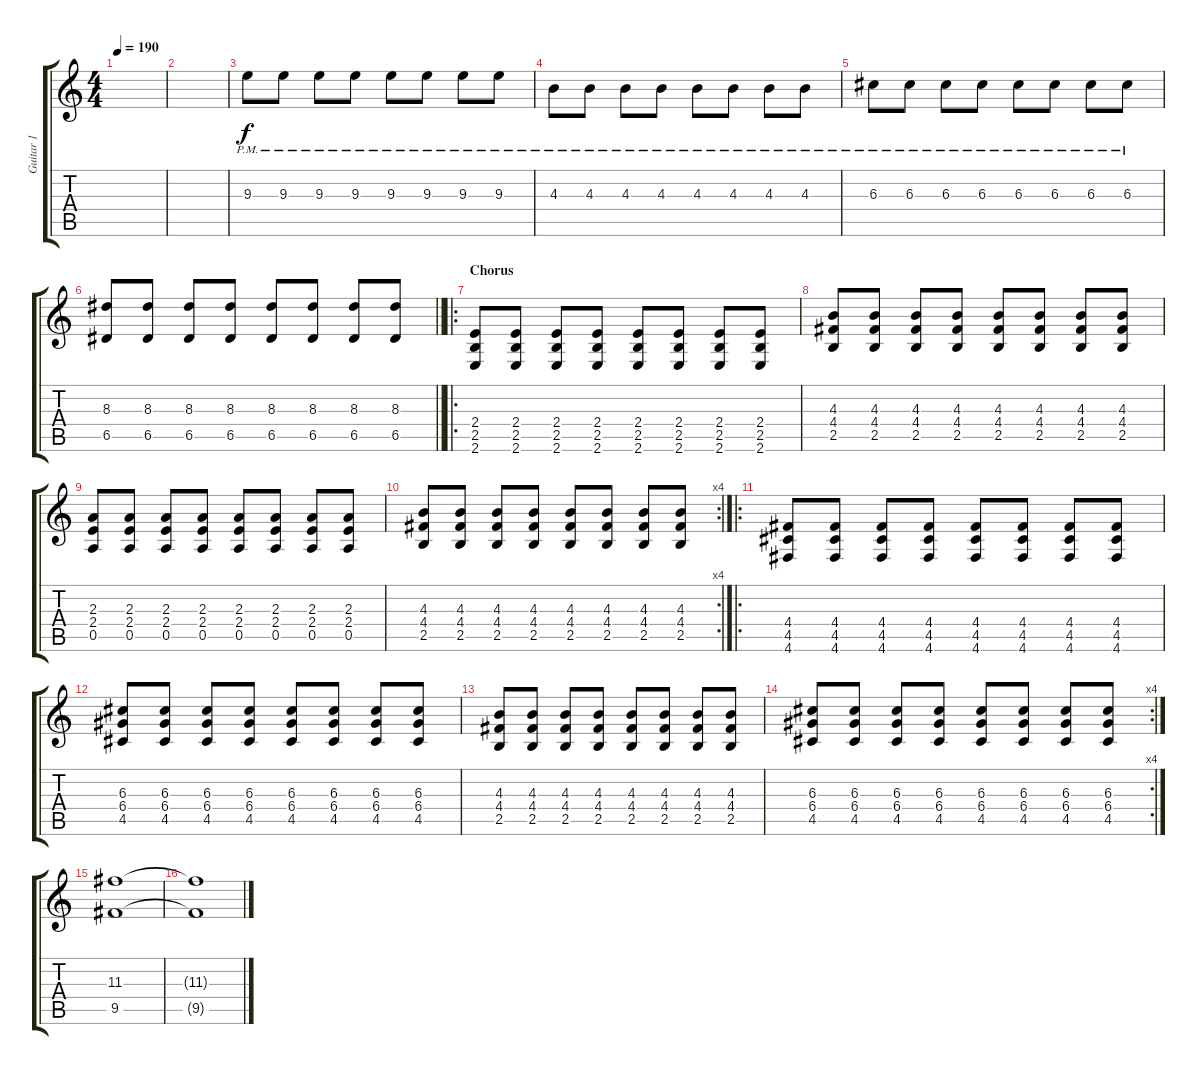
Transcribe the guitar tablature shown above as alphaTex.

\track ("Guitar 1" "Guitar 1") {instrument distortionguitar}
\staff {score tabs}
\tuning (E4 B3 G3 D3 A2 D2) {hide}
\ts (4 4)
\tempo 190
\clef g2
\ks c
|
|
9.3{pm}.8 9.3{pm}.8 9.3{pm}.8 9.3{pm}.8 9.3{pm}.8 9.3{pm}.8 9.3{pm}.8 9.3{pm}.8 |
4.3{pm}.8 4.3{pm}.8 4.3{pm}.8 4.3{pm}.8 4.3{pm}.8 4.3{pm}.8 4.3{pm}.8 4.3{pm}.8 |
6.3{pm}.8 6.3{pm}.8 6.3{pm}.8 6.3{pm}.8 6.3{pm}.8 6.3{pm}.8 6.3{pm}.8 6.3{pm}.8 |
\barLineRight lightlight
(8.3 6.5).8 (8.3 6.5).8 (8.3 6.5).8 (8.3 6.5).8 (8.3 6.5).8 (8.3 6.5).8 (8.3 6.5).8 (8.3 6.5).8 |
\ro
\section ("" "Chorus")
(2.4 2.5 2.6).8 (2.4 2.5 2.6).8 (2.4 2.5 2.6).8 (2.4 2.5 2.6).8 (2.4 2.5 2.6).8 (2.4 2.5 2.6).8 (2.4 2.5 2.6).8 (2.4 2.5 2.6).8 |
(4.3 4.4 2.5).8 (4.3 4.4 2.5).8 (4.3 4.4 2.5).8 (4.3 4.4 2.5).8 (4.3 4.4 2.5).8 (4.3 4.4 2.5).8 (4.3 4.4 2.5).8 (4.3 4.4 2.5).8 |
(2.3 2.4 0.5).8 (2.3 2.4 0.5).8 (2.3 2.4 0.5).8 (2.3 2.4 0.5).8 (2.3 2.4 0.5).8 (2.3 2.4 0.5).8 (2.3 2.4 0.5).8 (2.3 2.4 0.5).8 |
\rc 4
(4.3 4.4 2.5).8 (4.3 4.4 2.5).8 (4.3 4.4 2.5).8 (4.3 4.4 2.5).8 (4.3 4.4 2.5).8 (4.3 4.4 2.5).8 (4.3 4.4 2.5).8 (4.3 4.4 2.5).8 |
\ro
(4.4 4.5 4.6).8 (4.4 4.5 4.6).8 (4.4 4.5 4.6).8 (4.4 4.5 4.6).8 (4.4 4.5 4.6).8 (4.4 4.5 4.6).8 (4.4 4.5 4.6).8 (4.4 4.5 4.6).8 |
(6.3 6.4 4.5).8 (6.3 6.4 4.5).8 (6.3 6.4 4.5).8 (6.3 6.4 4.5).8 (6.3 6.4 4.5).8 (6.3 6.4 4.5).8 (6.3 6.4 4.5).8 (6.3 6.4 4.5).8 |
(4.3 4.4 2.5).8 (4.3 4.4 2.5).8 (4.3 4.4 2.5).8 (4.3 4.4 2.5).8 (4.3 4.4 2.5).8 (4.3 4.4 2.5).8 (4.3 4.4 2.5).8 (4.3 4.4 2.5).8 |
\rc 4
(6.3 6.4 4.5).8 (6.3 6.4 4.5).8 (6.3 6.4 4.5).8 (6.3 6.4 4.5).8 (6.3 6.4 4.5).8 (6.3 6.4 4.5).8 (6.3 6.4 4.5).8 (6.3 6.4 4.5).8 |
(11.3 9.5).1 |
(11.3{t} 9.5{t}).1
